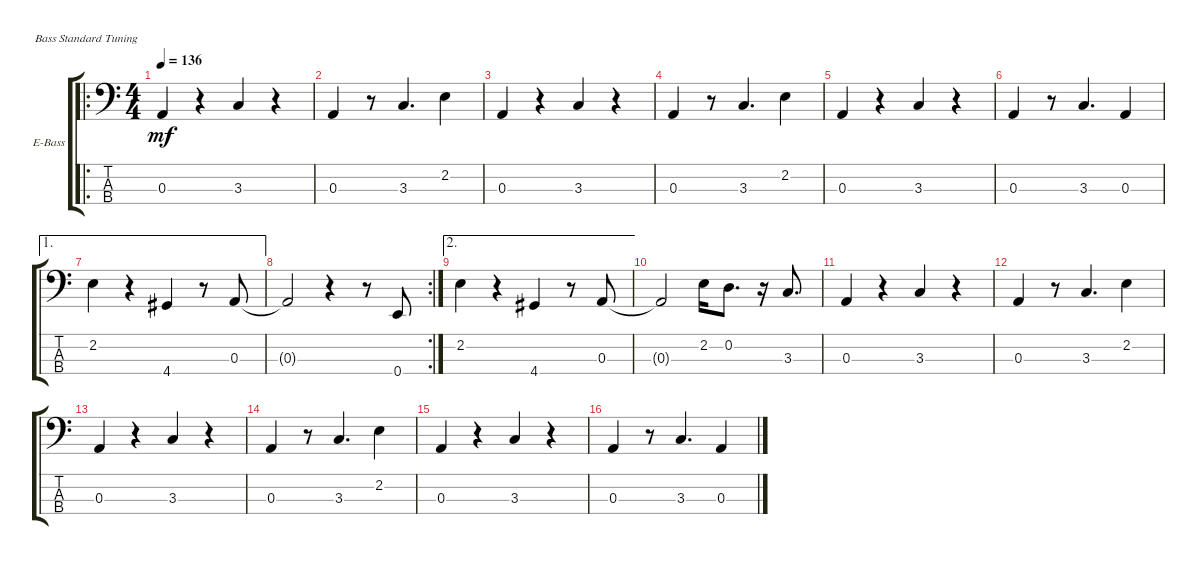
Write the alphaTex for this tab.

\defaultSystemsLayout 4
\bracketExtendMode groupsimilarinstruments
\firstSystemTrackNameOrientation horizontal
\otherSystemsTrackNameOrientation horizontal
\track ("Electric Bass" "E-Bass") {instrument electricbassfinger}
\staff {score tabs}
\tuning (G2 D2 A1 E1)
\ro
\ts (4 4)
\tempo 136
\clef f4
\ks c
0.3.4{dy mf} r.4 3.3.4 r.4 |
0.3.4 r.8 3.3.4{d} 2.2.4 |
0.3.4 r.4 3.3.4 r.4 |
0.3.4 r.8 3.3.4{d} 2.2.4 |
0.3.4 r.4 3.3.4 r.4 |
0.3.4 r.8 3.3.4{d} 0.3.4 |
\ae 1
2.2.4 r.4 4.4.4 r.8 0.3.8 |
\rc 2
0.3{t}.2 r.4 r.8 0.4.8 |
\ae 2
2.2.4 r.4 4.4.4 r.8 0.3.8 |
0.3{t}.2 2.2.16 0.2.8{d} r.16 3.3.8{d} |
0.3.4 r.4 3.3.4 r.4 |
0.3.4 r.8 3.3.4{d} 2.2.4 |
0.3.4 r.4 3.3.4 r.4 |
0.3.4 r.8 3.3.4{d} 2.2.4 |
0.3.4 r.4 3.3.4 r.4 |
0.3.4 r.8 3.3.4{d} 0.3.4
